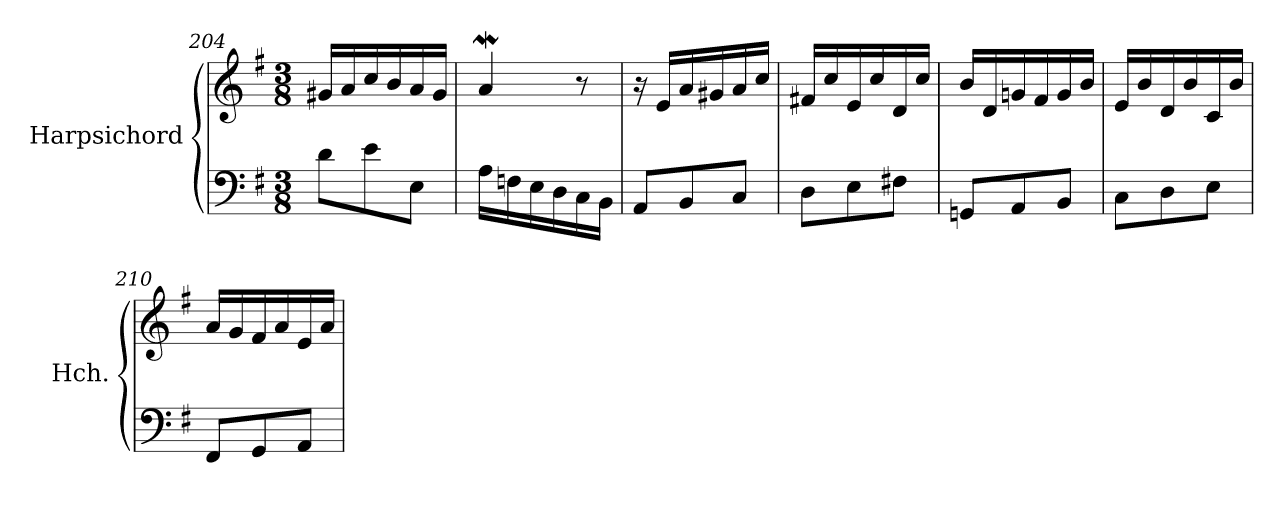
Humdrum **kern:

**kern	**kern
*part1	*part1
*staff2	*staff1
*I"Harpsichord	*
*I'Hch.	*
*clefF4	*clefG2
*k[f#]	*k[f#]
*M3/8	*M3/8
=204	=204
8d\L	16g#X/LL
.	16a/
8e\	16cc/
.	16b/
8E\J	16a/
.	16g#/JJ
=205	=205
*	*^
16A\LL	4aW/	4g#i/yy
16Fn\	.	.
16E\	.	.
16D\	.	.
16C\	8r	8ryy
16BB\JJ	.	.
*	*v	*v
=206	=206
8AA/L	16r
.	16e/LL
8BB/	16a/
.	16g#X/
8C/J	16a/
.	16cc/JJ
=207	=207
8D\L	16f#X/LL
.	16cc/
8E\	16e/
.	16cc/
8F#X\J	16d/
.	16cc/JJ
!!LO:LB:g=z
=208	=208
8GGn/L	16b/LL
.	16d/
8AA/	16gn/
.	16f#/
8BB/J	16g/
.	16b/JJ
=209	=209
8C\L	16e/LL
.	16b/
8D\	16d/
.	16b/
8E\J	16c/
.	16b/JJ
=210	=210
8FF#/L	16a/LL
.	16g/
8GG/	16f#/
.	16a/
8AA/J	16e/
.	16a/JJ
=	=
*-	*-
